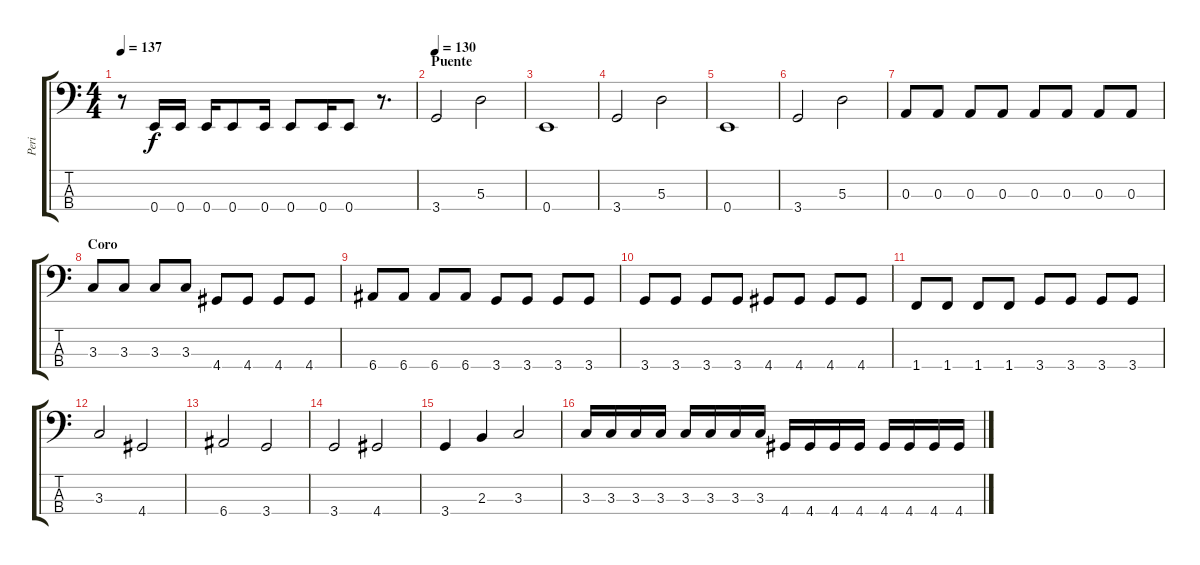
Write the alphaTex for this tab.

\track ("Peri" "Peri") {instrument electricbassfinger}
\staff {score tabs}
\tuning (G2 D2 A1 E1) {hide}
\ts (4 4)
\tempo 137
\clef f4
\ks c
r.8{dy f} 0.4.16 0.4.16 0.4.16 0.4.8 0.4.16 0.4.8 0.4.16 0.4.8 r.8{d} |
\section ("" "Puente")
\tempo 130
3.4.2 5.3.2 |
0.4.1 |
3.4.2 5.3.2 |
0.4.1 |
3.4.2 5.3.2 |
0.3.8 0.3.8 0.3.8 0.3.8 0.3.8 0.3.8 0.3.8 0.3.8 |
\section ("" "Coro")
3.3.8 3.3.8 3.3.8 3.3.8 4.4.8 4.4.8 4.4.8 4.4.8 |
6.4.8 6.4.8 6.4.8 6.4.8 3.4.8 3.4.8 3.4.8 3.4.8 |
3.4.8 3.4.8 3.4.8 3.4.8 4.4.8 4.4.8 4.4.8 4.4.8 |
1.4.8 1.4.8 1.4.8 1.4.8 3.4.8 3.4.8 3.4.8 3.4.8 |
3.3.2 4.4.2 |
6.4.2 3.4.2 |
3.4.2 4.4.2 |
3.4.4 2.3.4 3.3.2 |
3.3.16 3.3.16 3.3.16 3.3.16 3.3.16 3.3.16 3.3.16 3.3.16 4.4.16 4.4.16 4.4.16 4.4.16 4.4.16 4.4.16 4.4.16 4.4.16
